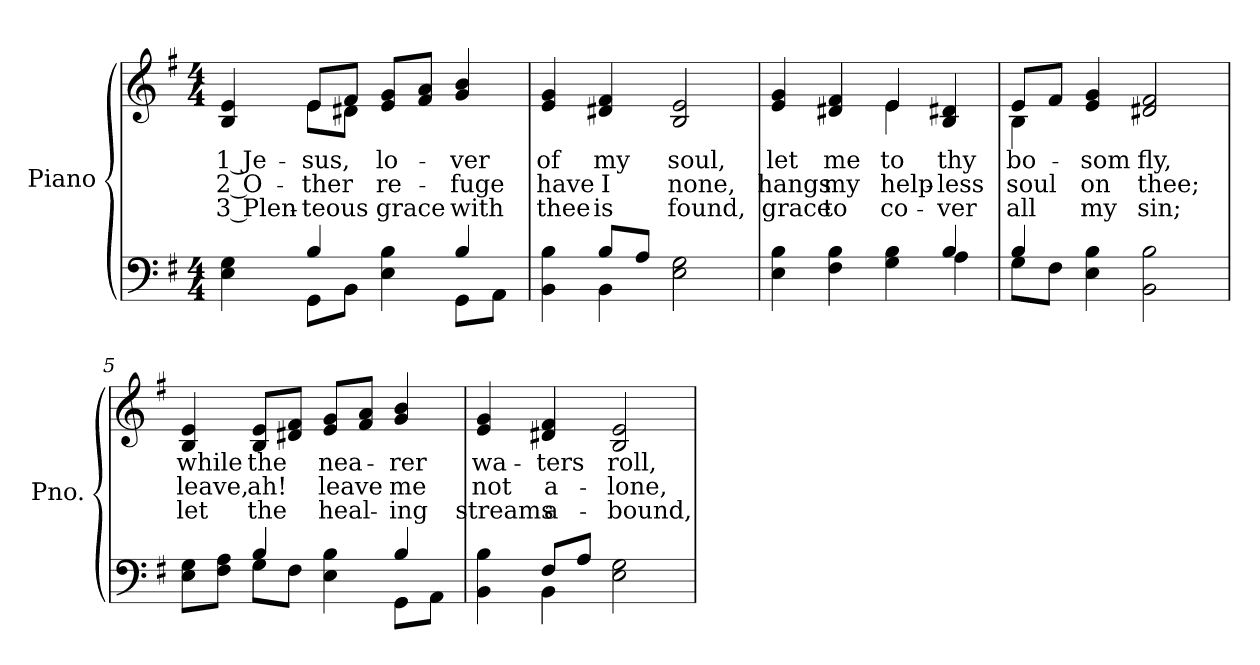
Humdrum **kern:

**kern	**kern	**text	**text	**text
*part2	*part1	*part1	*part1	*part1
*staff2	*staff1	*staff1	*staff1	*staff1
*I"Piano	*I"Piano	*	*	*
*I'Pno.	*I'Pno.	*	*	*
!!LO:PB:g=z
*clefF4	*clefG2	*	*	*
*k[f#]	*k[f#]	*	*	*
*G:	*G:	*	*	*
*M4/4	*M4/4	*	*	*
=1	=1	=1	=1	=1
*^	*	*	*	*
!	!	!	!LO:LY:b:color=#000000	!LO:LY:b:color=#000000	!LO:LY:b:color=#000000
*	*	*^	*	*	*
4Ei\ 4Gi	4ryy	4Bi/ 4ei	4ryy	1 Je-	2 O-	3 Plen-
!	!	!	!	!LO:LY:b:color=#000000	!LO:LY:b:color=#000000	!LO:LY:b:color=#000000
4Bi/	8GGi\L	8ei/L	8ei\L	-sus,	-ther	-teous
.	8BBi\J	8f#i/J	8d#Xi\J	.	.	.
!	!	!	!	!LO:LY:b:color=#000000	!LO:LY:b:color=#000000	!LO:LY:b:color=#000000
4Ei\ 4Bi	4ryy	8ei/ 8gi/L	2ryy	lo-	re-	grace
.	.	8f#i/ 8ai/J	.	.	.	.
!	!	!	!	!LO:LY:b:color=#000000	!LO:LY:b:color=#000000	!LO:LY:b:color=#000000
4Bi/	8GGi\L	4gi/ 4bi	.	-ver	-fuge	with
.	8AAi\J	.	.	.	.	.
*	*	*v	*v	*	*	*
=2	=2	=2	=2	=2	=2
!	!	!	!LO:LY:b:color=#000000	!LO:LY:b:color=#000000	!LO:LY:b:color=#000000
4BBi\ 4Bi	4ryy	4ei/ 4gi	of	have	thee
!	!	!	!LO:LY:b:color=#000000	!LO:LY:b:color=#000000	!LO:LY:b:color=#000000
8Bi/L	4BBi\	4d#Xi/ 4f#i	my	I	is
8Ai/J	.	.	.	.	.
!	!	!	!LO:LY:b:color=#000000	!LO:LY:b:color=#000000	!LO:LY:b:color=#000000
2Ei\ 2Gi	2ryy	2Bi/ 2ei	soul,	none,	found,
=3	=3	=3	=3	=3	=3
!	!	!	!LO:LY:b:color=#000000	!LO:LY:b:color=#000000	!LO:LY:b:color=#000000
*	*	*^	*	*	*
4Ei\ 4Bi	2.ryy	4ei/ 4gi	2ryy	let	hangs	grace
!	!	!	!	!LO:LY:b:color=#000000	!LO:LY:b:color=#000000	!LO:LY:b:color=#000000
4F#i\ 4Bi	.	4d#Xi/ 4f#i	.	me	my	to
!	!	!	!	!LO:LY:b:color=#000000	!LO:LY:b:color=#000000	!LO:LY:b:color=#000000
4Gi\ 4Bi	.	4ei/	4ei\	to	help-	co-
!	!	!	!	!LO:LY:b:color=#000000	!LO:LY:b:color=#000000	!LO:LY:b:color=#000000
4Bi/	4Ai\	4Bi/ 4d#Xi	4ryy	thy	-less	-ver
=4	=4	=4	=4	=4	=4	=4
!	!	!	!	!LO:LY:b:color=#000000	!LO:LY:b:color=#000000	!LO:LY:b:color=#000000
4Bi/	8Gi\L	8ei/L	4Bi\	bo-	soul	all
.	8F#i\J	8f#i/J	.	.	.	.
!	!	!	!	!LO:LY:b:color=#000000	!LO:LY:b:color=#000000	!LO:LY:b:color=#000000
4Ei\ 4Bi	2.ryy	4ei/ 4gi	2.ryy	-som	on	my
!	!	!	!	!LO:LY:b:color=#000000	!LO:LY:b:color=#000000	!LO:LY:b:color=#000000
2BBi\ 2Bi	.	2d#Xi/ 2f#i	.	fly,	thee;	sin;
*	*	*v	*v	*	*	*
!!LO:LB:g=z
=5	=5	=5	=5	=5	=5
!	!	!	!LO:LY:b:color=#000000	!LO:LY:b:color=#000000	!LO:LY:b:color=#000000
8Ei\ 8Gi\L	4ryy	4Bi/ 4ei	while	leave,	let
8F#i\ 8Ai\J	.	.	.	.	.
!	!	!	!LO:LY:b:color=#000000	!LO:LY:b:color=#000000	!LO:LY:b:color=#000000
4Bi/	8Gi\L	8Bi/ 8ei/L	the	ah!	the
.	8F#i\J	8d#Xi/ 8f#i/J	.	.	.
!	!	!	!LO:LY:b:color=#000000	!LO:LY:b:color=#000000	!LO:LY:b:color=#000000
4Ei\ 4Bi	4ryy	8ei/ 8gi/L	nea-	leave	heal-
.	.	8f#i/ 8ai/J	.	.	.
!	!	!	!LO:LY:b:color=#000000	!LO:LY:b:color=#000000	!LO:LY:b:color=#000000
4Bi/	8GGi\L	4gi/ 4bi	-rer	me	-ing
.	8AAi\J	.	.	.	.
=6	=6	=6	=6	=6	=6
!	!	!	!LO:LY:b:color=#000000	!LO:LY:b:color=#000000	!LO:LY:b:color=#000000
4BBi\ 4Bi	4ryy	4ei/ 4gi	wa-	not	streams
!	!	!	!LO:LY:b:color=#000000	!LO:LY:b:color=#000000	!LO:LY:b:color=#000000
8F#i/L	4BBi\	4d#Xi/ 4f#i	-ters	a-	a-
8Ai/J	.	.	.	.	.
!	!	!	!LO:LY:b:color=#000000	!LO:LY:b:color=#000000	!LO:LY:b:color=#000000
2Ei\ 2Gi	2ryy	2Bi/ 2ei	roll,	-lone,	-bound,
*v	*v	*	*	*	*
=	=	=	=	=
*-	*-	*-	*-	*-
